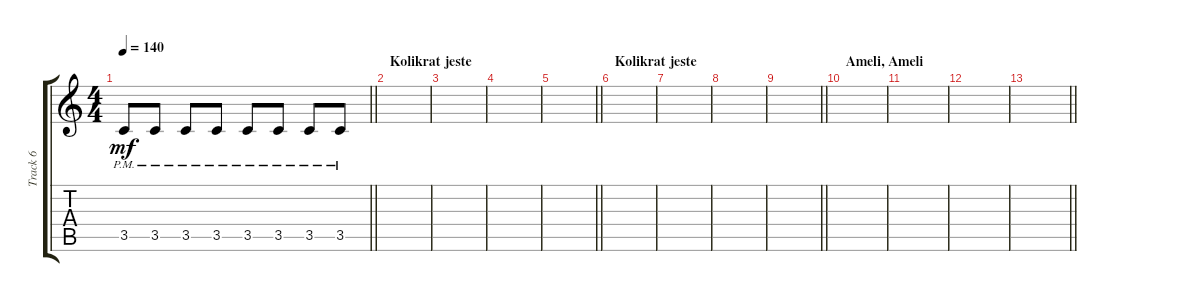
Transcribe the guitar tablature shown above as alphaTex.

\track ("Track 6" "Track 6") {instrument acousticguitarsteel}
\staff {score tabs}
\tuning (E4 B3 G3 D3 A2 E2) {hide}
\ts (4 4)
\tempo 140
\clef g2
\barLineRight lightlight
\ks c
3.5{pm}.8{dy mf} 3.5{pm}.8 3.5{pm}.8 3.5{pm}.8 3.5{pm}.8 3.5{pm}.8 3.5{pm}.8 3.5{pm}.8 |
\section ("" "Kolikrat jeste")
|
|
|
\barLineRight lightlight
|
\section ("" "Kolikrat jeste")
|
|
|
\barLineRight lightlight
|
\section ("" "Ameli, Ameli")
|
|
|
\barLineRight lightlight
